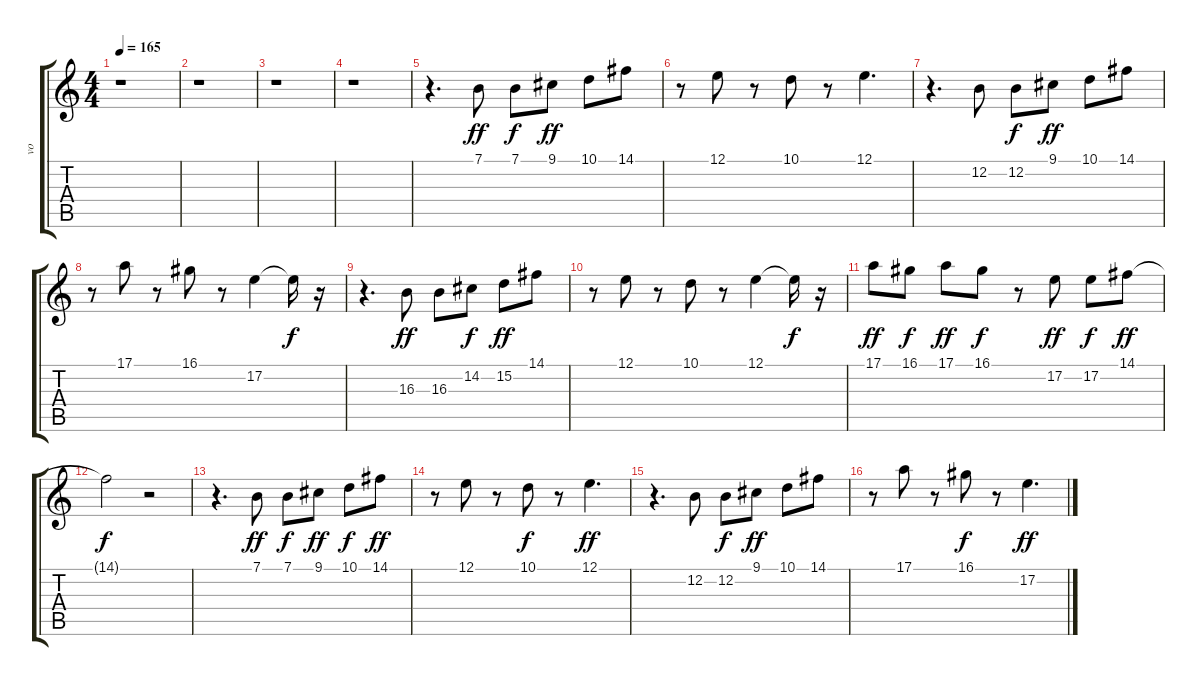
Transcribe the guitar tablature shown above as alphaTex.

\track ("vo" "vo") {instrument pad1newage}
\staff {score tabs}
\tuning (E4 B3 G3 D3 A2 E2) {hide}
\ts (4 4)
\tempo 165
\clef g2
\ks c
r.1{dy f} |
r.1 |
r.1 |
r.1 |
r.4{d} 7.1.8{dy ff} 7.1.8{dy f} 9.1.8{dy ff} 10.1.8 14.1.8 |
r.8 12.1.8 r.8 10.1.8 r.8 12.1.4{d} |
r.4{d} 12.2.8 12.2.8{dy f} 9.1.8{dy ff} 10.1.8 14.1.8 |
r.8 17.1.8 r.8 16.1.8 r.8 17.2.4 17.2{t}.16{dy f} r.16 |
r.4{d} 16.3.8{dy ff} 16.3.8 14.2.8{dy f} 15.2.8{dy ff} 14.1.8 |
r.8 12.1.8 r.8 10.1.8 r.8 12.1.4 12.1{t}.16{dy f} r.16 |
17.1.8{dy ff} 16.1.8{dy f} 17.1.8{dy ff} 16.1.8{dy f} r.8 17.2.8{dy ff} 17.2.8{dy f} 14.1.8{dy ff} |
14.1{t}.2{dy f} r.2 |
r.4{d} 7.1.8{dy ff} 7.1.8{dy f} 9.1.8{dy ff} 10.1.8{dy f} 14.1.8{dy ff} |
r.8 12.1.8 r.8 10.1.8{dy f} r.8 12.1.4{d dy ff} |
r.4{d} 12.2.8 12.2.8{dy f} 9.1.8{dy ff} 10.1.8 14.1.8 |
r.8 17.1.8 r.8 16.1.8{dy f} r.8 17.2.4{d dy ff}
